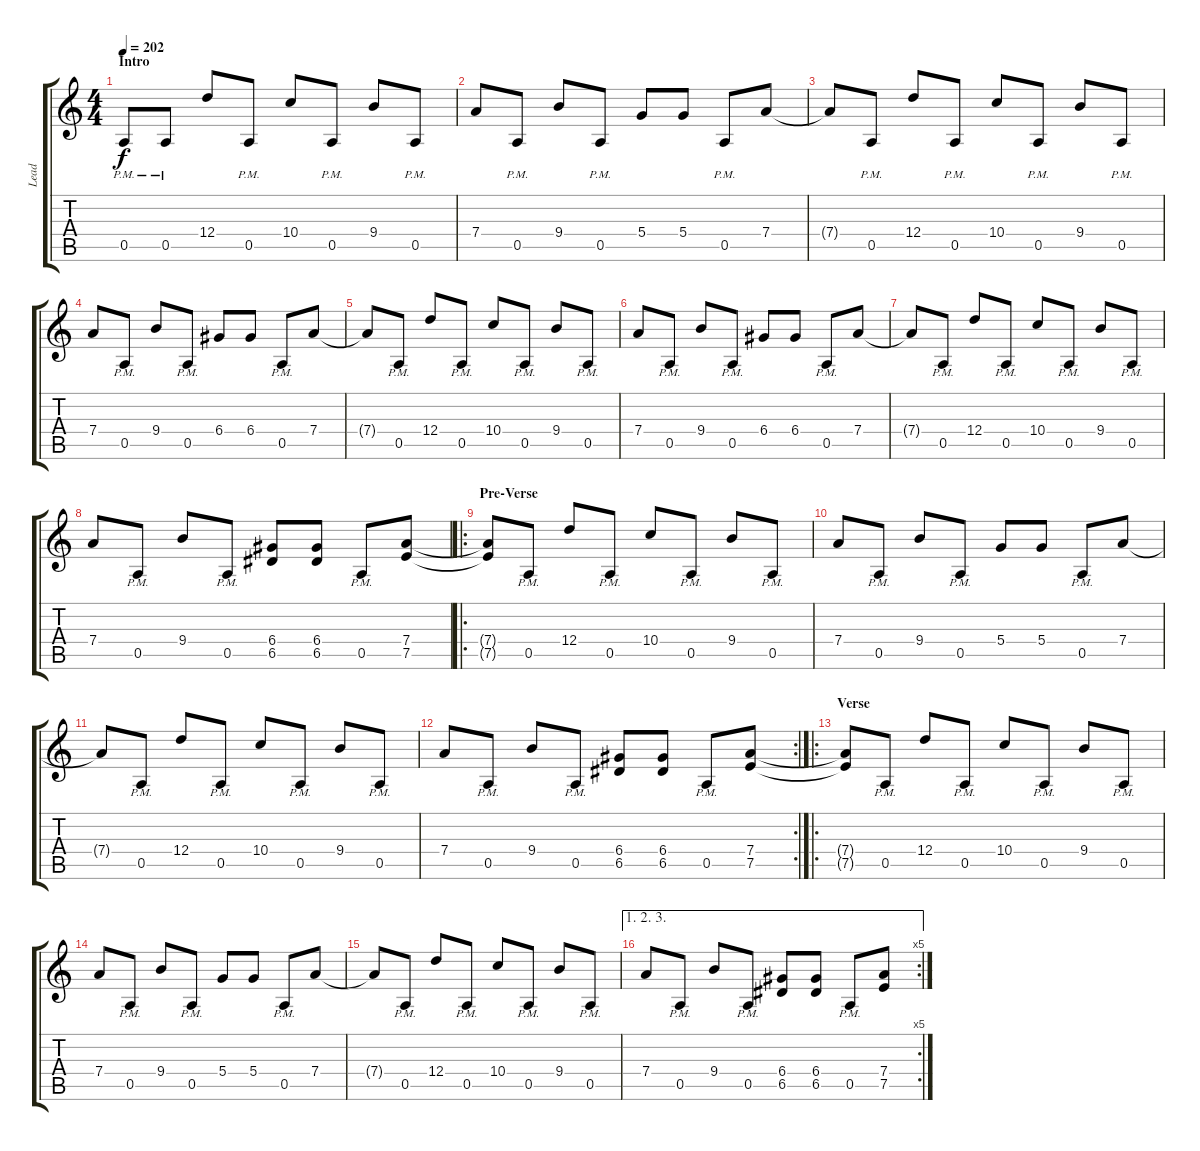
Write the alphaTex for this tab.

\track ("Lead" "Lead") {instrument distortionguitar}
\staff {score tabs}
\tuning (E4 B3 G3 D3 A2 E2) {hide}
\ts (4 4)
\section ("" "Intro")
\tempo 202
\clef g2
\ks c
0.5{pm}.8{dy f instrument distortionguitar} 0.5{pm}.8 12.4.8 0.5{pm}.8 10.4.8 0.5{pm}.8 9.4.8 0.5{pm}.8 |
7.4.8 0.5{pm}.8 9.4.8 0.5{pm}.8 5.4.8 5.4.8 0.5{pm}.8 7.4.8 |
7.4{t}.8 0.5{pm}.8 12.4.8 0.5{pm}.8 10.4.8 0.5{pm}.8 9.4.8 0.5{pm}.8 |
7.4.8 0.5{pm}.8 9.4.8 0.5{pm}.8 6.4.8 6.4.8 0.5{pm}.8 7.4.8 |
7.4{t}.8 0.5{pm}.8 12.4.8 0.5{pm}.8 10.4.8 0.5{pm}.8 9.4.8 0.5{pm}.8 |
7.4.8 0.5{pm}.8 9.4.8 0.5{pm}.8 6.4.8 6.4.8 0.5{pm}.8 7.4.8 |
7.4{t}.8 0.5{pm}.8 12.4.8 0.5{pm}.8 10.4.8 0.5{pm}.8 9.4.8 0.5{pm}.8 |
7.4.8 0.5{pm}.8 9.4.8 0.5{pm}.8 (6.4 6.5).8 (6.4 6.5).8 0.5{pm}.8 (7.4 7.5).8 |
\ro
\section ("" "Pre-Verse")
(7.4{t} 7.5{t}).8 0.5{pm}.8 12.4.8 0.5{pm}.8 10.4.8 0.5{pm}.8 9.4.8 0.5{pm}.8 |
7.4.8 0.5{pm}.8 9.4.8 0.5{pm}.8 5.4.8 5.4.8 0.5{pm}.8 7.4.8 |
7.4{t}.8 0.5{pm}.8 12.4.8 0.5{pm}.8 10.4.8 0.5{pm}.8 9.4.8 0.5{pm}.8 |
\rc 2
7.4.8 0.5{pm}.8 9.4.8 0.5{pm}.8 (6.4 6.5).8 (6.4 6.5).8 0.5{pm}.8 (7.4 7.5).8 |
\ro
\section ("" "Verse")
(7.4{t} 7.5{t}).8 0.5{pm}.8 12.4.8 0.5{pm}.8 10.4.8 0.5{pm}.8 9.4.8 0.5{pm}.8 |
7.4.8 0.5{pm}.8 9.4.8 0.5{pm}.8 5.4.8 5.4.8 0.5{pm}.8 7.4.8 |
7.4{t}.8 0.5{pm}.8 12.4.8 0.5{pm}.8 10.4.8 0.5{pm}.8 9.4.8 0.5{pm}.8 |
\ae (1 2 3)
\rc 5
7.4.8 0.5{pm}.8 9.4.8 0.5{pm}.8 (6.4 6.5).8 (6.4 6.5).8 0.5{pm}.8 (7.4 7.5).8
